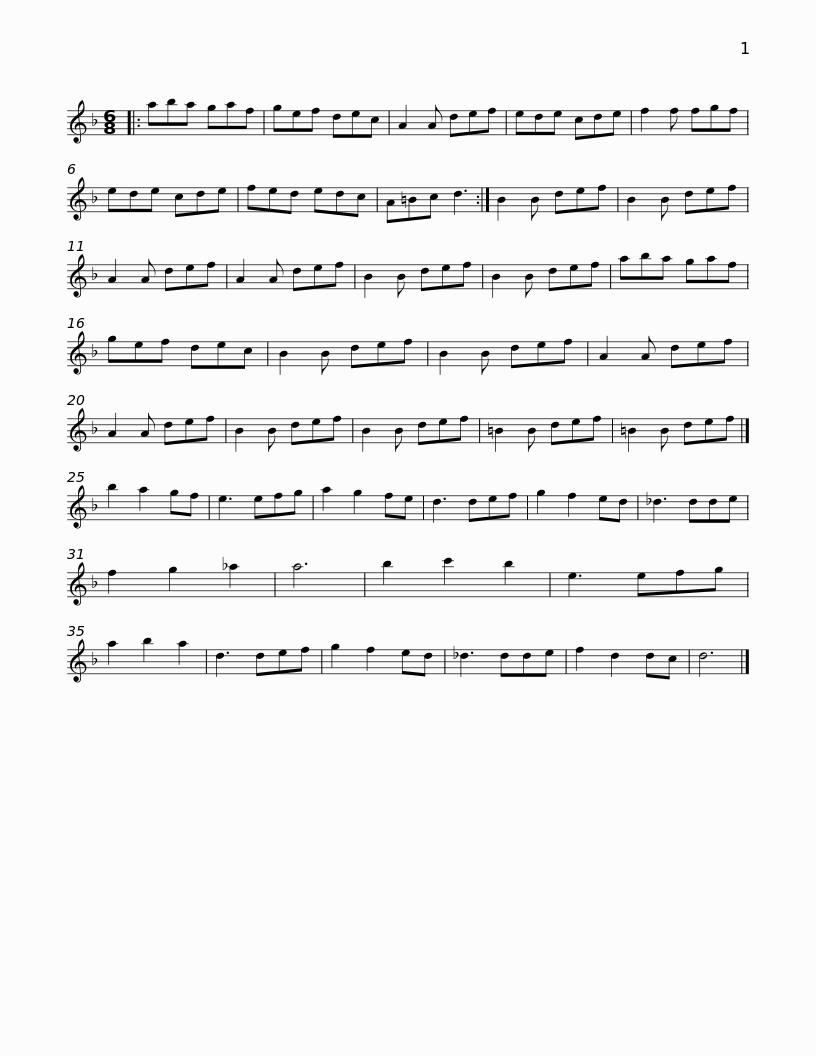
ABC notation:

X:1
L:1/8
M:6/8
I:linebreak $
K:Dmin
V:1 treble
V:1
|: aba gaf | gef dec | A2 A def | ede cde | f2 f fgf | %5
 ede cde | fed edc |$ A=Bc d3 :| B2 B def | B2 B def | %10
 A2 A def | A2 A def | B2 B def | B2 B def | aba gaf |$ %15
 gef dec | B2 B def | B2 B def | A2 A def | A2 A def | %20
 B2 B def | B2 B def | =B2 B def |$ =B2 B def |] b2 a2 gf | %25
 e3 efg | a2 g2 fe | d3 def | g2 f2 ed | _d3 dde | %30
 f2 g2 _a2 | a6 | b2 c'2 b2 |$ e3 efg | a2 b2 a2 | %35
 d3 def | g2 f2 ed | _d3 dde | f2 d2 dc | d6 |] %40
